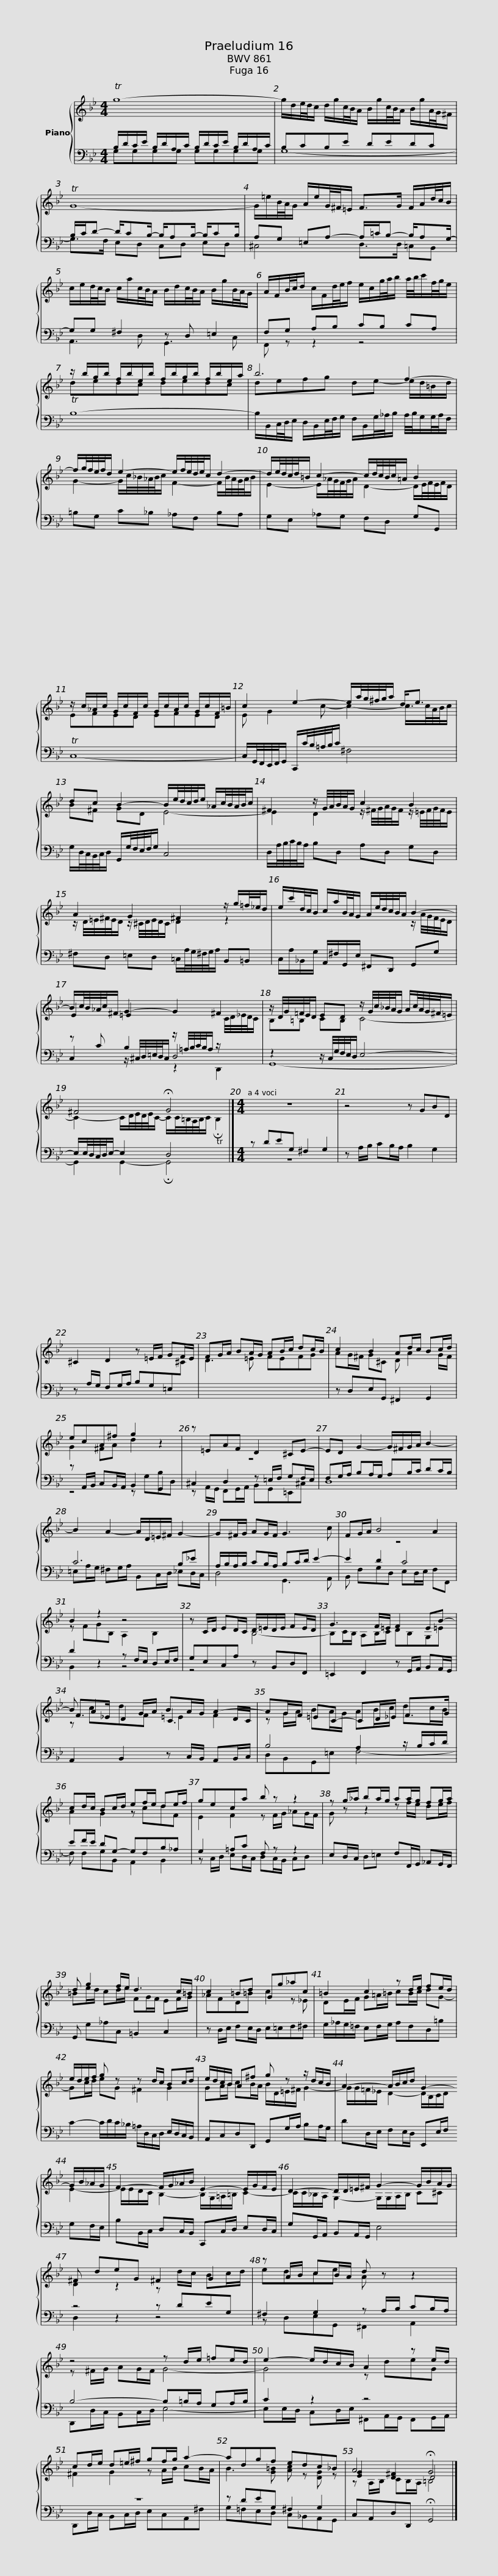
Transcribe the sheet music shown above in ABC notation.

X:1
%%score { ( 1 4 6 7 ) | ( 2 3 5 ) }
L:1/8
M:4/4
I:linebreak $
K:Bb
V:1 treble
V:4 treble
V:6 treble
V:7 treble
V:2 bass
V:3 bass
V:5 bass
V:1
 Tg8- | g/d/e/4d/4c/ d/g/c/4B/4A/ B/g/c/4B/4A/ B/g/A/4G/4^F/ |$ TG8- | G/=e/B/4A/4G/ A/e/G/4^F/4=E/ F>G F/A/d/4c/4B/ |$ c/e/d/4c/4B/ c/a/c/4B/4A/ B/d/c/4B/4A/ B/g/B/4A/4G/ | %5
 A/F/B/4c/4d/ c/F/d/4e/4f/ e/c/g/4a/4b/ a/4b/4c'/f/4g/4e/ |$ z/ b/g/b/ f/b/e/b/ f/b/g/b/ f/b/e/a/ |$ b6 f2- | f/g/4f/4e/4f/4d/ e2- e/f/4e/4d/4e/4c/ d2- |$ d/e/4d/4c/4d/4=B/ c2- c/d/4c/4B/4c/4=A/ B2 | %10
 z/ c/_A/c/ G/c/F/c/ G/c/A/c/ G/c/F/=B/ |$ c2 e2- e/a/4g/4^f/4g/4a/ d<e | dc B2- B/e/4d/4c/4d/4e/ _A/c/4B/4A/4B/4c/ |$ ^F2 z/ G/4A/4B/4A/4G/ c2 B2 | A2 G2 ^F2 z/ g/=f/4_e/4d/ |$ %15
 e/c'/d/4c/4B/ c/a/B/4A/4G/ A/e/4d/4c/4B/4A/ B2- | B/c/4B/4_A/4c/4^F/ G2- G2 ^F2 |$ z/ D/4G/4=F/4E/4D/ ED z/ G/4c/4_B/4A/4G/ A/c/4A/4G/4^F/4=E/ | ^F4 !fermata!G4 |]$[M:4/4] z8 | %20
 z4 z GBD | ^C2 D2 z =E/F/ GF/E/ | FG/A/ BA/G/ AB/c/ dc/B/ |$ c2 B2 Ad/c/ Bc/d/ | ecA^f g2 z2 | %25
 z =EAF D2 ^CE- |$ ED G2- G/^F/G/A/ B2- | B2 A2- A/D/=E/^F/ G2- | G^F/G/ AG/F/ G3 c |$ FG/A/ B4 A2 | %30
 B2 z2 z4 | z C/D/ ED/C/ D/=E/D/E/ FE/D/ |$ G3 F/=E/ F2 EB- | B A2 G/A/ BA/G/ A2- | AG/F/ =EC- CD/_E/ F>G |$ %35
 cd/c/ Bc/d/ ef/e/ de/f/ | geca b z z2 | z g/_a/ ba/g/ aa/g/ fg/a/ |$ d g2 f/e/ d3 c/=B/ | c2 =Bd Gg_ac | %40
 =B2 c2 z d/e/ fe/d/ |$ e/d/e/f/ g z z d/c/ Bc/d/ | e/d/c/B/ A^f g z z/ d/c/B/ |$ A2- A/B/c/d/ G2- G/B/_A/G/ | F2- F/G/_A/B/ E2- E/G/F/E/ |$ %45
 D2- D/D/=E/^F/ G2- G/B/A/G/ | ^F deG ^F2 G2 |$ z A/B/ cB/A/ d z z2 | z4 z d/e/ =fe/d/ | e2- e/d/c/B/ A2 z e/d/ |$ %50
 cd/e/ d=e/^f/ gf/g/ a2- | adgf edc_B | A4 !fermata!G4 |] %53
V:2
 B,/D/C/E/ B,/D/A,/C/ B,/D/C/E/ B,/D/A,/C/ | B,CB,E DEDC |$ B,/C/D- D/CB,/- B,/A,B,/- B,/CB,/ | A,G, =E,A,- A,/=C/B,- B,/A,G,/- |$ G,G, ^F,2 z D, =E,2 | %5
 F,G, A,B, CB, CA, |$ TB,8- |$ B,/B,,/C,/4D,/4E,/ D,/B,,/E,/4F,/4G,/ F,/B,,/G,/4_A,/4B,/ A,/4B,/4G,/G,/4A,/4F,/ | =B,G, C_B, _A,F, B,A, |$ G,E, _A,G, F,D, G,G,, | %10
 TC,8- |$ C,/G,,/4F,,/4E,,/4F,,/4G,,/ C,,/C/4B,/4=A,/4B,/4C/ ^F,4 | G,/D,/4C,/4B,,/4C,/4D,/ G,,/G,/4F,/4E,/4F,/4G,/ C,4 |$ D,/A,/4B,/4C/4B,/4A,/ B,D, A,D, G,D, | ^F,D, =E,D, =C,/A,/4G,/4^F,/4G,/4A,/ B,,=B,, |$ %15
 C,/A,/_B,,/G,/ A,,/^F,/G,,/E,/ ^F,,D,, G,,G, | z C B,2 z/ =A,/4B,/4C/4B,/4A,/ z/[I:staff -1] C/4D/4_E/4D/4C/ |$[I:staff +1] z2 z/ C,/4G,/4F,/4E,/4D,/ E,4- | E,/E,/4D,/4C,/4D,/4E,/- E,2 D,4 |]$[M:4/4] z DEG, ^F,2 G,2 | %20
 z A,/B,/ CB,/A,/ B,2 G,2 | z A,/G,/ F,G,/A,/ B,G,=E,[I:staff -1]^C | D3 =E FEFG |$[I:staff +1] z D,E,G,, ^F,,2 G,,2 | z A,,/B,,/ C,B,,/A,,/ B,,2 G,,2 | %25
 ^C,2 D,2 z =E,/F,/ G,F,/E,/ |$ F,G,/A,/ B,A,/G,/ A,B,/C/ DC/B,/ | C6 B,_E | A,/B,/A,/B,/ CB,/A,/ B,C/D/ E2- |$ E2 D2 C4 | %30
 D2 z2 z F,/E,/ D,E,/F,/ | G,E,C,A, z B,,D,F,, |$ =E,,2 F,,2 z G,,/A,,/ B,,A,,/G,,/ | A,,2 B,,2 z C,/B,,/ A,,B,,/C,/ | B,4 A,2 z/ B,/C/D/ |$ %35
 EF/E/ DG,- G,F,B,_A, | G,2 =A,C F, z z2 | E,D,/C,/ D,=E, F,F,,/G,,/ _A,,G,,/F,,/ |$ G,, G,_A,C, =B,,2 C,2 | z D,/E,/ F,E,/D,/ E,=E,F,^F, | %40
 G,/_A,/G,/=F,/ E,F,/G,/ A,F,D,=B, |$ C2- C/D/C/_B,/ =A,/D,/C,/D,/ E,/D,/C,/B,,/ | A,,C,D,D,, G,,G,/A,/ B,A,/G,/ |$ DD,/E,/ F,E,/D,/ E,,E,/F,/ G,F,/E,/ | B,B,,/C,/ D,C,/B,,/ C,,C,/D,/ E,D,/C,/ |$ %45
 G,G,,/A,,/ B,,A,,/G,,/ E,4 | z4 z DEG, |$ ^F,2 G,2 z A,/B,/ CB,/A,/ | B,4- B,=B,/A,/ G,A,/B,/ | C2 z2 z4 |$ %50
 z8 | z DEG, ^F,2 G,2 | C,A,,D,D,, !fermata!G,,4 |] %53
V:3
 G,G,G,G, G,G,G,G, | G,8- |$ G,>F, E,D, C,D, E,D, | ^C,4 D,>D, =C,B,, |$ A,,3 D, G,,3 C, | %5
 F,, z z2 z4 |$ x8 |$ x8 | x8 |$ x8 | %10
 x8 |$ x8 | x8 |$ x8 | x8 |$ %15
 x8 | C,2 z/ ^C,/4D,/4=E,/4D,/4C,/ D,4 |$ G,,8- | G,,2 G,,2- !fermata!G,,4 |]$[M:4/4] z8 | %20
 x8 | x8 | x8 |$ x8 | z4 z G,B,D, | %25
 z A,,/G,,/ F,,G,,/A,,/ B,,G,,=E,,^C, |$ D,8 | =E,A,/G,/ ^F,G,/A,/ B,,C,/D,/ _E,D,/C,/ | D,4 G,,3 A,, |$ B,, F,G,D, E,D,/E,/ F,F,, | %30
 B,,2 z2 z4 | z4 x4 |$ x8 | x8 | D,B,,G,,=E, F,4- |$ %35
 F, F,G,B,, A,,2 B,,2 | z C,/D,/ E,D,/C,/ D,C,/B,,/ C,D, | x8 |$ x8 | x8 | %40
 x8 |$ x8 | x8 |$ x8 | x8 |$ %45
 x8 | D,2 z2 z4 |$ z D,E,G,, ^F,,2 A,,2 | D,,D,/C,/ B,,C,/D,/ E,4- | E,E,/D,/ C,D,/E,/ ^F,,A,,/G,,/ F,,G,,/A,,/ |$ %50
 D,,D,/C,/ B,,C,/D,/ E,C,A,,^F, | G,=F,E,D, C,_B,,A,,G,, | x8 |] %53
V:4
 x8 | x8 |$ x8 | x8 |$ x8 | %5
 x8 |$ dedc dedc |$ defg de- e/d/=B/d/ | G2- G/c/4_B/4_A/4B/4c/ F2- F/B/4A/4G/4A/4B/ |$ E2- E/_A/4G/4F/4G/4A/ D2- D/E/4F/4E/4F/4D/ | %10
 EFED EFED |$ E G2 c- c2- c/>c/A/4B/4c/ | B^F GD E4- |$ E2 D2 z/ ^F/4G/4A/4G/4F/ z/ =E/4F/4G/4F/4E/ | z/ D/4=E/4^F/4E/4D/ z/ ^C/4D/4E/4D/4C/ D2 z2 |$ %15
 x6 z/ A/4G/4F/4E/4D/ | E2 =E2 x4 |$ B,=B, CB, C4- | C2- C/D/4E/4D/4E/4C/- C/C/4=B,/4A,/4B,/4C/ !fermata!TB,2 |]$[M:4/4] x8 | %20
 x8 | x8 | x8 |$ AG/^F/ G^C D A2 G/F/ | G2 ^FA d2 z2 | %25
 z8 |$ x8 | x8 | x8 |$ z8 | %30
 z FGB, A,2 B,2 | x4 B,4- |$ B,C/B,/ A,B,/C/ DB,G,=E | F>_E D2 C3 D/C/ | x8 |$ %35
 A2 G2 z cdF | E2 F2 z F/G/ _AG/F/ | G z z2 z f/e/ de/f/ |$ =Be/d/ cd/e/ FG/F/ EF/G/ | _AFD=B c2 z _E | %40
 DE/F/ G=A/=B/ cB/c/ dG- |$ Gc/d/ eG ^F2 G2 | GA/B/ cB/A/ B/D/=E/^F/ G2- |$ G/G/=F/_E/ D2- D/B,/C/D/ E2- | E/E/D/C/ B,2- B,/G,/=A,/=B,/ C2- |$ %45
 C/C/_B,/A,/ G,2- G,/G,/A,/B,/ C^C | D2 z2 z d/c/ Bc/d/ |$ edce A z z2 | z ^F/G/ AG/F/ G4- | G4 z deG |$ %50
 ^F2 G2 z A/B/ cB/A/ | B3 [G=B] [Ac] z [DG] z | [EG]2 [D^F]2 D4 |] %53
V:5
 x8 | x8 |$ x8 | x8 |$ x8 | %5
 x8 |$ x8 |$ x8 | x8 |$ x8 | %10
 x8 |$ x8 | x8 |$ x8 | x8 |$ %15
 x8 | x4 z2 D,,2 |$ x8 | x8 |]$[M:4/4] x8 | %20
 x8 | x8 | x8 |$ x8 | x8 | %25
 x8 |$ x8 | x8 | x8 |$ x8 | %30
 x8 | x8 |$ x8 | x8 | x8 |$ %35
 x8 | x8 | x8 |$ x8 | x8 | %40
 x8 |$ x8 | x8 |$ x8 | x8 |$ %45
 x8 | x8 |$ x8 | x8 | x8 |$ %50
 x8 | x8 | x8 |] %53
V:6
 x8 | x8 |$ x8 | x8 |$ x8 | %5
 x8 |$ x8 |$ x8 | x8 |$ x8 | %10
 x8 |$ x8 | x8 |$ x8 | x8 |$ %15
 x8 | x8 |$ x8 | x8 |]$[M:4/4] x8 | %20
 x8 | x8 | x8 |$ x8 | x8 | %25
 x8 |$ x8 | x8 | x8 |$ x8 | %30
 x8 | x8 |$ x8 | z cdF =E2 F2 | z G/A/ BA/G/ AB/c/ dc/B/ |$ %35
 x8 | x8 | x8 |$ x8 | x8 | %40
 x8 |$ x8 | x8 |$ x8 | x8 |$ %45
 x8 | x8 |$ x8 | x8 | x8 |$ %50
 x8 | x8 | x8 |] %53
V:7
 x8 | x8 |$ x8 | x8 |$ x8 | %5
 x8 |$ x8 |$ x8 | x8 |$ x8 | %10
 x8 |$ x8 | x8 |$ x8 | x8 |$ %15
 x8 | x8 |$ x8 | x8 |]$[M:4/4] x8 | %20
 x8 | x8 | x8 |$ x8 | x8 | %25
 x8 |$ x8 | x8 | x8 |$ x8 | %30
 x8 | x8 |$ x8 | x8 | x8 |$ %35
 x8 | x8 | x8 |$ x8 | x8 | %40
 x8 |$ x8 | x8 |$ x8 | x8 |$ %45
 x8 | x8 |$ x8 | x8 | x8 |$ %50
 x8 | x8 | z A,/B,/ CB,/A,/ =B,4 |] %53
